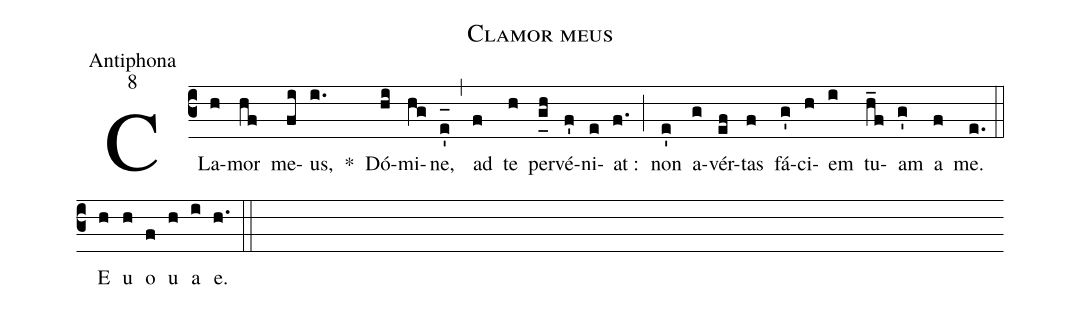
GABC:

name:Clamor meus;
office-part:Antiphona;
mode:8;
%%
(c3) CLa(h)mor(hf) me(fi)us,(i.) *() Dó(hi)mi(hg)ne,(e'_[oh:h]) (,) ad(f) te(h) per(g_[uh:l]h)vé(f')ni(e)at :(f.) (;) non(e') a(g)vér(ef)tas(f) fá(g')ci(h)em(i) tu(h_f)am(g') a(f) me.(e.) (::) <eu>E(h) u(h) o(f) u(h) a(i) e.</eu>(h.) (::)
